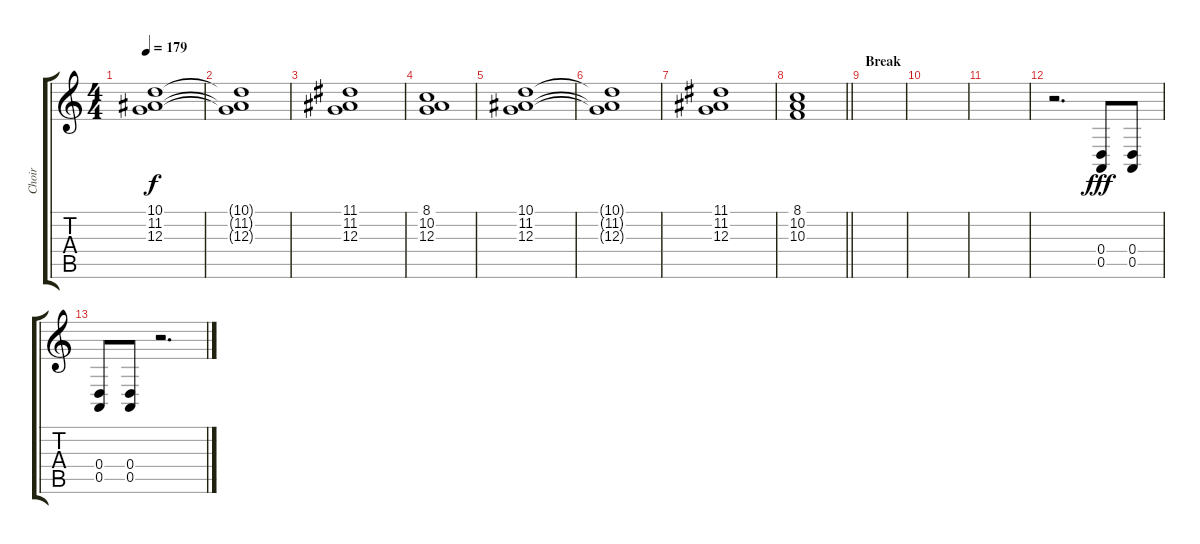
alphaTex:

\track ("Choir" "Choir") {instrument pad2warm}
\staff {score tabs}
\tuning (E4 B3 G3 D3 A2 E2) {hide}
\ts (4 4)
\tempo 179
\clef g2
\ks c
(10.1 11.2 12.3).1{dy f} |
(10.1{t} 11.2{t} 12.3{t}).1 |
(11.1 11.2 12.3).1 |
(8.1 10.2 12.3).1 |
(10.1 11.2 12.3).1 |
(10.1{t} 11.2{t} 12.3{t}).1 |
(11.1 11.2 12.3).1 |
\barLineRight lightlight
(8.1 10.2 10.3).1 |
\section ("" "Break")
|
|
|
r.2{d} (0.4 0.5).8{dy fff volume 16 instrument choiraahs} (0.4 0.5).8 |
(0.4 0.5).8 (0.4 0.5).8 r.2{d}
